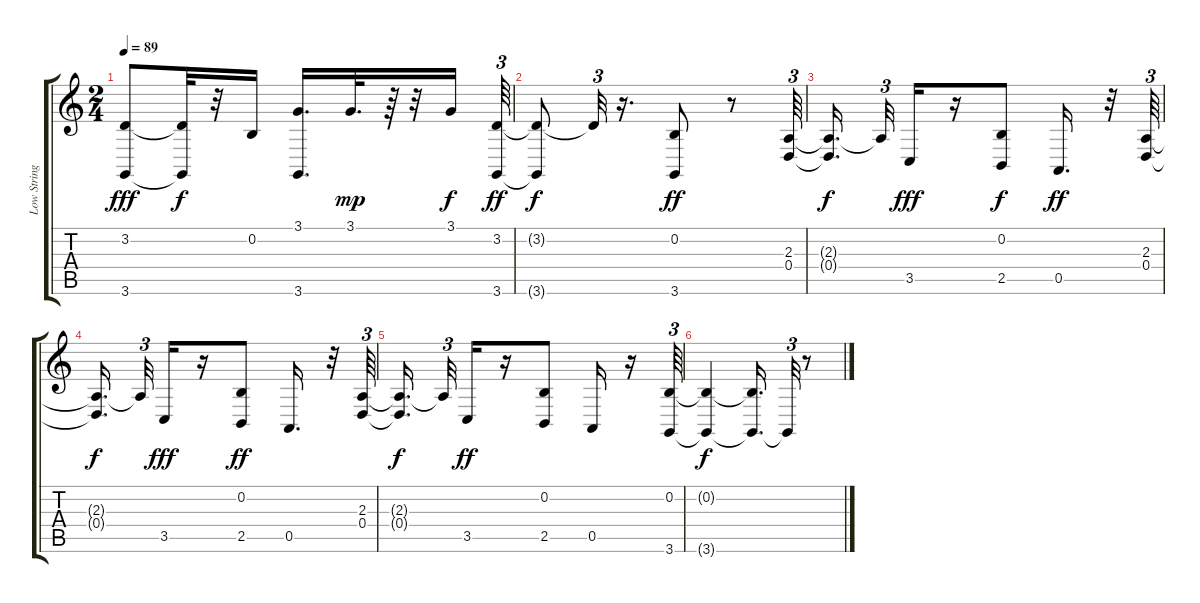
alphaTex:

\track ("Low String" "Low String") {instrument stringensemble1}
\staff {score tabs}
\tuning (E4 B3 G3 D3 A2 E2) {hide}
\ts (2 4)
\tempo 89
\clef g2
\ks c
(3.2 3.6).8{dy fff} (3.2{t} 3.6{t}).32{dy f} r.32 0.2.16 (3.1 3.6).16{d} 3.1.32{d dy mp} r.64 r.32 3.1.16{dy f} (3.2 3.6).64{tu (3 2) dy ff} |
(3.2{t} 3.6{t}).8{dy f} 3.2{t}.32{tu (3 2)} r.16{d} (0.2 3.6).8{dy ff} r.8 (2.3 0.4).64{tu (3 2)} |
(2.3{t} 0.4{t}).16{d dy f} 2.3{t}.32{tu (3 2)} 3.5.16{dy fff} r.16 (0.2 2.5).8{dy f} 0.5.16{d dy ff} r.32 (2.3 0.4).64{tu (3 2)} |
(2.3{t} 0.4{t}).16{d dy f} 2.3{t}.32{tu (3 2)} 3.5.16{dy fff} r.16 (0.2 2.5).8{dy ff} 0.5.16{d} r.32 (2.3 0.4).64{tu (3 2)} |
(2.3{t} 0.4{t}).16{d dy f} 2.3{t}.32{tu (3 2)} 3.5.16{dy ff} r.16 (0.2 2.5).8 0.5.16 r.16 (0.2 3.6).64{tu (3 2)} |
(0.2{t} 3.6{t}).4{dy f} (0.2{t} 3.6{t}).16{d} 3.6{t}.32{tu (3 2)} r.8
